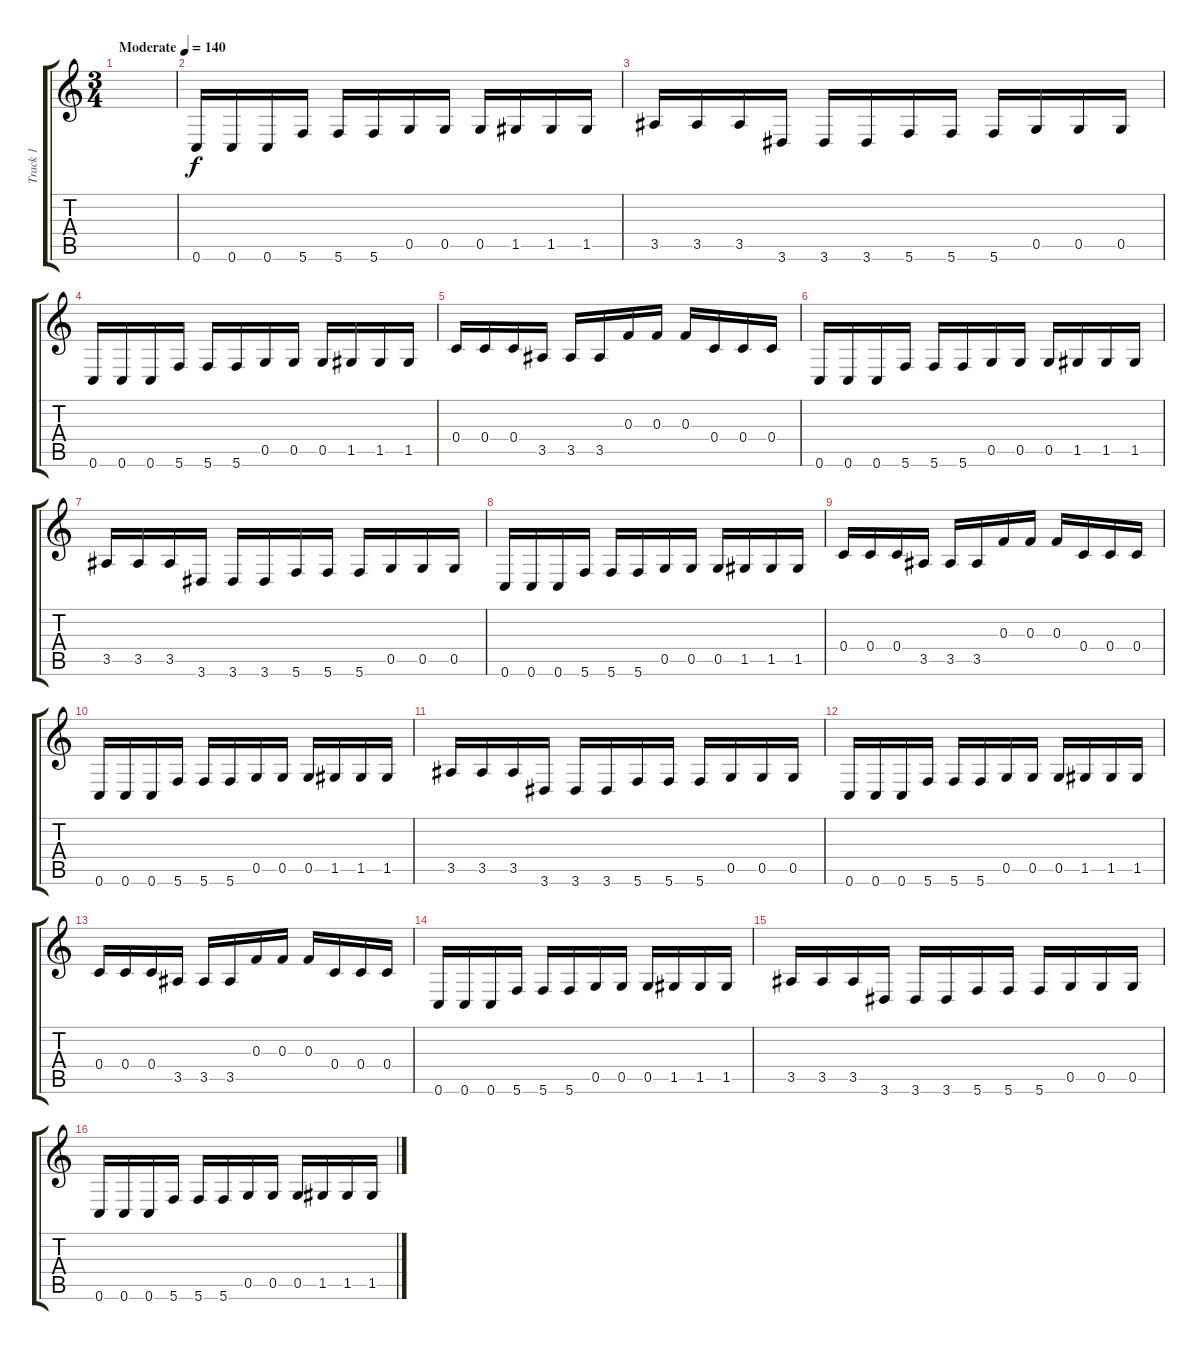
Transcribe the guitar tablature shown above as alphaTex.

\track ("Track 1" "Track 1") {instrument overdrivenguitar}
\staff {score tabs}
\tuning (D4 A3 F3 C3 G2 C2) {hide}
\ts (3 4)
\tempo (140 "Moderate")
\clef g2
\ks c
|
0.6.16 0.6.16 0.6.16 5.6.16 5.6.16 5.6.16 0.5.16 0.5.16 0.5.16 1.5.16 1.5.16 1.5.16 |
3.5.16 3.5.16 3.5.16 3.6.16 3.6.16 3.6.16 5.6.16 5.6.16 5.6.16 0.5.16 0.5.16 0.5.16 |
0.6.16 0.6.16 0.6.16 5.6.16 5.6.16 5.6.16 0.5.16 0.5.16 0.5.16 1.5.16 1.5.16 1.5.16 |
0.4.16 0.4.16 0.4.16 3.5.16 3.5.16 3.5.16 0.3.16 0.3.16 0.3.16 0.4.16 0.4.16 0.4.16 |
0.6.16 0.6.16 0.6.16 5.6.16 5.6.16 5.6.16 0.5.16 0.5.16 0.5.16 1.5.16 1.5.16 1.5.16 |
3.5.16 3.5.16 3.5.16 3.6.16 3.6.16 3.6.16 5.6.16 5.6.16 5.6.16 0.5.16 0.5.16 0.5.16 |
0.6.16 0.6.16 0.6.16 5.6.16 5.6.16 5.6.16 0.5.16 0.5.16 0.5.16 1.5.16 1.5.16 1.5.16 |
0.4.16 0.4.16 0.4.16 3.5.16 3.5.16 3.5.16 0.3.16 0.3.16 0.3.16 0.4.16 0.4.16 0.4.16 |
0.6.16 0.6.16 0.6.16 5.6.16 5.6.16 5.6.16 0.5.16 0.5.16 0.5.16 1.5.16 1.5.16 1.5.16 |
3.5.16 3.5.16 3.5.16 3.6.16 3.6.16 3.6.16 5.6.16 5.6.16 5.6.16 0.5.16 0.5.16 0.5.16 |
0.6.16 0.6.16 0.6.16 5.6.16 5.6.16 5.6.16 0.5.16 0.5.16 0.5.16 1.5.16 1.5.16 1.5.16 |
0.4.16 0.4.16 0.4.16 3.5.16 3.5.16 3.5.16 0.3.16 0.3.16 0.3.16 0.4.16 0.4.16 0.4.16 |
0.6.16 0.6.16 0.6.16 5.6.16 5.6.16 5.6.16 0.5.16 0.5.16 0.5.16 1.5.16 1.5.16 1.5.16 |
3.5.16 3.5.16 3.5.16 3.6.16 3.6.16 3.6.16 5.6.16 5.6.16 5.6.16 0.5.16 0.5.16 0.5.16 |
0.6.16 0.6.16 0.6.16 5.6.16 5.6.16 5.6.16 0.5.16 0.5.16 0.5.16 1.5.16 1.5.16 1.5.16
